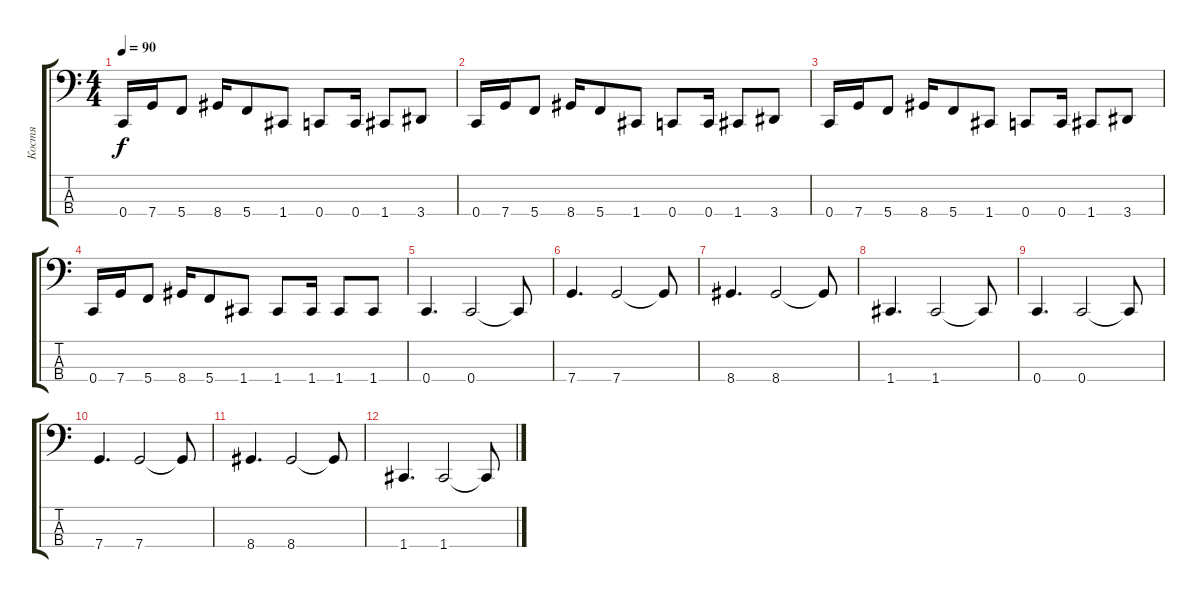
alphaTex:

\track ("Костя" "Костя") {instrument electricbassfinger}
\staff {score tabs}
\tuning (F2 C2 G1 C1) {hide}
\ts (4 4)
\tempo 90
\clef f4
\ks c
0.4.16{dy f} 7.4.16 5.4.8 8.4.16 5.4.8 1.4.8 0.4.8 0.4.16 1.4.8 3.4.8 |
0.4.16 7.4.16 5.4.8 8.4.16 5.4.8 1.4.8 0.4.8 0.4.16 1.4.8 3.4.8 |
0.4.16 7.4.16 5.4.8 8.4.16 5.4.8 1.4.8 0.4.8 0.4.16 1.4.8 3.4.8 |
0.4.16 7.4.16 5.4.8 8.4.16 5.4.8 1.4.8 1.4.8 1.4.16 1.4.8 1.4.8 |
0.4.4{d} 0.4.2 0.4{t}.8 |
7.4.4{d} 7.4.2 7.4{t}.8 |
8.4.4{d} 8.4.2 8.4{t}.8 |
1.4.4{d} 1.4.2 1.4{t}.8 |
0.4.4{d} 0.4.2 0.4{t}.8 |
7.4.4{d} 7.4.2 7.4{t}.8 |
8.4.4{d} 8.4.2 8.4{t}.8 |
1.4.4{d} 1.4.2 1.4{t}.8
